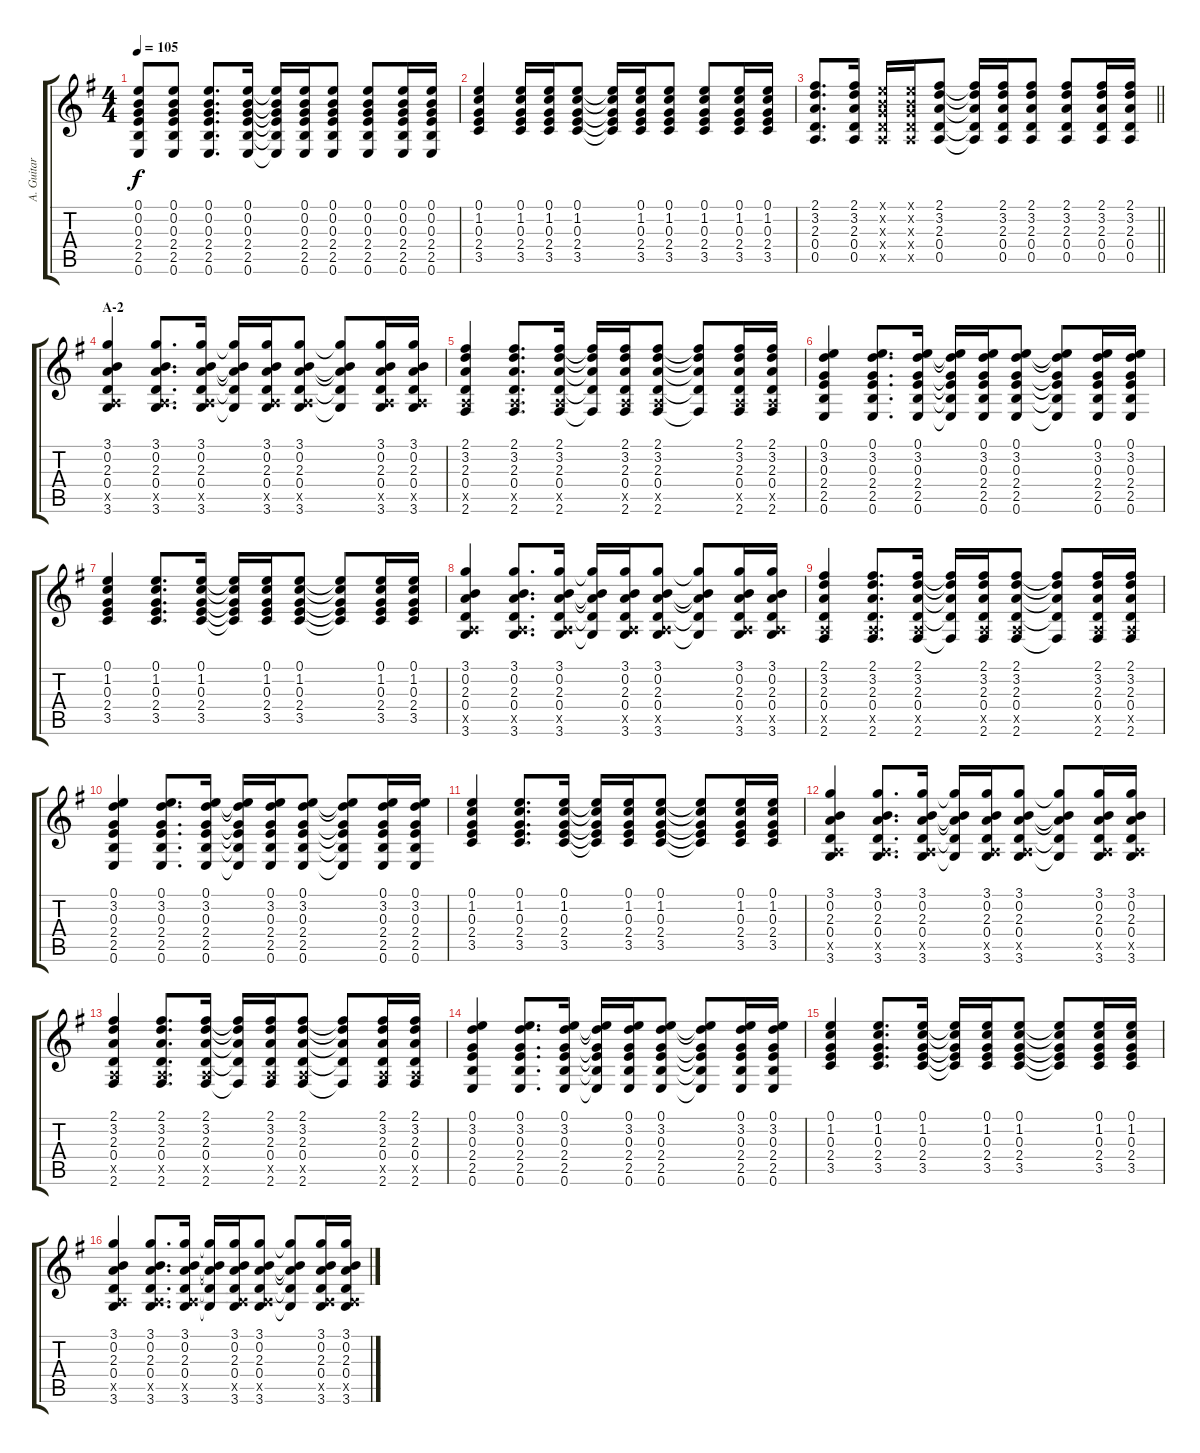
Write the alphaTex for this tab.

\track ("A. Guitar III" "A. Guitar ") {instrument acousticguitarsteel}
\staff {score tabs}
\tuning (E4 B3 G3 D3 A2 E2) {hide}
\ts (4 4)
\tempo 105
\clef g2
\ks g
(0.1{t} 0.2{t} 0.3{t} 2.4{t} 2.5{t} 0.6{t}).8{dy f} (0.1 0.2 0.3 2.4 2.5 0.6).8 (0.1 0.2 0.3 2.4 2.5 0.6).8{d} (0.1 0.2 0.3 2.4 2.5 0.6).16 (0.1{t} 0.2{t} 0.3{t} 2.4{t} 2.5{t} 0.6{t}).16 (0.1 0.2 0.3 2.4 2.5 0.6).16 (0.1 0.2 0.3 2.4 2.5 0.6).8 (0.1 0.2 0.3 2.4 2.5 0.6).8 (0.1 0.2 0.3 2.4 2.5 0.6).16 (0.1 0.2 0.3 2.4 2.5 0.6).16 |
(0.1 1.2 0.3 2.4 3.5).4 (0.1 1.2 0.3 2.4 3.5).16 (0.1 1.2 0.3 2.4 3.5).16 (0.1 1.2 0.3 2.4 3.5).8 (0.1{t} 1.2{t} 0.3{t} 2.4{t} 3.5{t}).16 (0.1 1.2 0.3 2.4 3.5).16 (0.1 1.2 0.3 2.4 3.5).8 (0.1 1.2 0.3 2.4 3.5).8 (0.1 1.2 0.3 2.4 3.5).16 (0.1 1.2 0.3 2.4 3.5).16 |
\barLineRight lightlight
(2.1 3.2 2.3 0.4 0.5).8{d} (2.1 3.2 2.3 0.4 0.5).16 (0.1{x} 0.2{x} 0.3{x} 0.4{x} 0.5{x}).16 (0.1{x} 0.2{x} 0.3{x} 0.4{x} 0.5{x}).16 (2.1 3.2 2.3 0.4 0.5).8 (2.1{t} 3.2{t} 2.3{t} 0.4{t} 0.5{t}).16 (2.1 3.2 2.3 0.4 0.5).16 (2.1 3.2 2.3 0.4 0.5).8 (2.1 3.2 2.3 0.4 0.5).8 (2.1 3.2 2.3 0.4 0.5).16 (2.1 3.2 2.3 0.4 0.5).16 |
\section ("" "A-2")
(3.1 0.2 2.3 0.4 0.5{x} 3.6).4 (3.1 0.2 2.3 0.4 0.5{x} 3.6).8{d} (3.1 0.2 2.3 0.4 0.5{x} 3.6).16 (3.1{t} 0.2{t} 2.3{t} 0.4{t} 3.6{t}).16 (3.1 0.2 2.3 0.4 0.5{x} 3.6).16 (3.1 0.2 2.3 0.4 0.5{x} 3.6).8 (3.1{t} 0.2{t} 2.3{t} 0.4{t} 3.6{t}).8 (3.1 0.2 2.3 0.4 0.5{x} 3.6).16 (3.1 0.2 2.3 0.4 0.5{x} 3.6).16 |
(2.1 3.2 2.3 0.4 0.5{x} 2.6).4 (2.1 3.2 2.3 0.4 0.5{x} 2.6).8{d} (2.1 3.2 2.3 0.4 0.5{x} 2.6).16 (2.1{t} 3.2{t} 2.3{t} 0.4{t} 2.6{t}).16 (2.1 3.2 2.3 0.4 0.5{x} 2.6).16 (2.1 3.2 2.3 0.4 0.5{x} 2.6).8 (2.1{t} 3.2{t} 2.3{t} 0.4{t} 2.6{t}).8 (2.1 3.2 2.3 0.4 0.5{x} 2.6).16 (2.1 3.2 2.3 0.4 0.5{x} 2.6).16 |
(0.1 3.2 0.3 2.4 2.5 0.6).4 (0.1 3.2 0.3 2.4 2.5 0.6).8{d} (0.1 3.2 0.3 2.4 2.5 0.6).16 (0.1{t} 3.2{t} 0.3{t} 2.4{t} 2.5{t} 0.6{t}).16 (0.1 3.2 0.3 2.4 2.5 0.6).16 (0.1 3.2 0.3 2.4 2.5 0.6).8 (0.1{t} 3.2{t} 0.3{t} 2.4{t} 2.5{t} 0.6{t}).8 (0.1 3.2 0.3 2.4 2.5 0.6).16 (0.1 3.2 0.3 2.4 2.5 0.6).16 |
(0.1 1.2 0.3 2.4 3.5).4 (0.1 1.2 0.3 2.4 3.5).8{d} (0.1 1.2 0.3 2.4 3.5).16 (0.1{t} 1.2{t} 0.3{t} 2.4{t} 3.5{t}).16 (0.1 1.2 0.3 2.4 3.5).16 (0.1 1.2 0.3 2.4 3.5).8 (0.1{t} 1.2{t} 0.3{t} 2.4{t} 3.5{t}).8 (0.1 1.2 0.3 2.4 3.5).16 (0.1 1.2 0.3 2.4 3.5).16 |
(3.1 0.2 2.3 0.4 0.5{x} 3.6).4 (3.1 0.2 2.3 0.4 0.5{x} 3.6).8{d} (3.1 0.2 2.3 0.4 0.5{x} 3.6).16 (3.1{t} 0.2{t} 2.3{t} 0.4{t} 3.6{t}).16 (3.1 0.2 2.3 0.4 0.5{x} 3.6).16 (3.1 0.2 2.3 0.4 0.5{x} 3.6).8 (3.1{t} 0.2{t} 2.3{t} 0.4{t} 3.6{t}).8 (3.1 0.2 2.3 0.4 0.5{x} 3.6).16 (3.1 0.2 2.3 0.4 0.5{x} 3.6).16 |
(2.1 3.2 2.3 0.4 0.5{x} 2.6).4 (2.1 3.2 2.3 0.4 0.5{x} 2.6).8{d} (2.1 3.2 2.3 0.4 0.5{x} 2.6).16 (2.1{t} 3.2{t} 2.3{t} 0.4{t} 2.6{t}).16 (2.1 3.2 2.3 0.4 0.5{x} 2.6).16 (2.1 3.2 2.3 0.4 0.5{x} 2.6).8 (2.1{t} 3.2{t} 2.3{t} 0.4{t} 2.6{t}).8 (2.1 3.2 2.3 0.4 0.5{x} 2.6).16 (2.1 3.2 2.3 0.4 0.5{x} 2.6).16 |
(0.1 3.2 0.3 2.4 2.5 0.6).4 (0.1 3.2 0.3 2.4 2.5 0.6).8{d} (0.1 3.2 0.3 2.4 2.5 0.6).16 (0.1{t} 3.2{t} 0.3{t} 2.4{t} 2.5{t} 0.6{t}).16 (0.1 3.2 0.3 2.4 2.5 0.6).16 (0.1 3.2 0.3 2.4 2.5 0.6).8 (0.1{t} 3.2{t} 0.3{t} 2.4{t} 2.5{t} 0.6{t}).8 (0.1 3.2 0.3 2.4 2.5 0.6).16 (0.1 3.2 0.3 2.4 2.5 0.6).16 |
(0.1 1.2 0.3 2.4 3.5).4 (0.1 1.2 0.3 2.4 3.5).8{d} (0.1 1.2 0.3 2.4 3.5).16 (0.1{t} 1.2{t} 0.3{t} 2.4{t} 3.5{t}).16 (0.1 1.2 0.3 2.4 3.5).16 (0.1 1.2 0.3 2.4 3.5).8 (0.1{t} 1.2{t} 0.3{t} 2.4{t} 3.5{t}).8 (0.1 1.2 0.3 2.4 3.5).16 (0.1 1.2 0.3 2.4 3.5).16 |
(3.1 0.2 2.3 0.4 0.5{x} 3.6).4 (3.1 0.2 2.3 0.4 0.5{x} 3.6).8{d} (3.1 0.2 2.3 0.4 0.5{x} 3.6).16 (3.1{t} 0.2{t} 2.3{t} 0.4{t} 3.6{t}).16 (3.1 0.2 2.3 0.4 0.5{x} 3.6).16 (3.1 0.2 2.3 0.4 0.5{x} 3.6).8 (3.1{t} 0.2{t} 2.3{t} 0.4{t} 3.6{t}).8 (3.1 0.2 2.3 0.4 0.5{x} 3.6).16 (3.1 0.2 2.3 0.4 0.5{x} 3.6).16 |
(2.1 3.2 2.3 0.4 0.5{x} 2.6).4 (2.1 3.2 2.3 0.4 0.5{x} 2.6).8{d} (2.1 3.2 2.3 0.4 0.5{x} 2.6).16 (2.1{t} 3.2{t} 2.3{t} 0.4{t} 2.6{t}).16 (2.1 3.2 2.3 0.4 0.5{x} 2.6).16 (2.1 3.2 2.3 0.4 0.5{x} 2.6).8 (2.1{t} 3.2{t} 2.3{t} 0.4{t} 2.6{t}).8 (2.1 3.2 2.3 0.4 0.5{x} 2.6).16 (2.1 3.2 2.3 0.4 0.5{x} 2.6).16 |
(0.1 3.2 0.3 2.4 2.5 0.6).4 (0.1 3.2 0.3 2.4 2.5 0.6).8{d} (0.1 3.2 0.3 2.4 2.5 0.6).16 (0.1{t} 3.2{t} 0.3{t} 2.4{t} 2.5{t} 0.6{t}).16 (0.1 3.2 0.3 2.4 2.5 0.6).16 (0.1 3.2 0.3 2.4 2.5 0.6).8 (0.1{t} 3.2{t} 0.3{t} 2.4{t} 2.5{t} 0.6{t}).8 (0.1 3.2 0.3 2.4 2.5 0.6).16 (0.1 3.2 0.3 2.4 2.5 0.6).16 |
(0.1 1.2 0.3 2.4 3.5).4 (0.1 1.2 0.3 2.4 3.5).8{d} (0.1 1.2 0.3 2.4 3.5).16 (0.1{t} 1.2{t} 0.3{t} 2.4{t} 3.5{t}).16 (0.1 1.2 0.3 2.4 3.5).16 (0.1 1.2 0.3 2.4 3.5).8 (0.1{t} 1.2{t} 0.3{t} 2.4{t} 3.5{t}).8 (0.1 1.2 0.3 2.4 3.5).16 (0.1 1.2 0.3 2.4 3.5).16 |
(3.1 0.2 2.3 0.4 0.5{x} 3.6).4 (3.1 0.2 2.3 0.4 0.5{x} 3.6).8{d} (3.1 0.2 2.3 0.4 0.5{x} 3.6).16 (3.1{t} 0.2{t} 2.3{t} 0.4{t} 3.6{t}).16 (3.1 0.2 2.3 0.4 0.5{x} 3.6).16 (3.1 0.2 2.3 0.4 0.5{x} 3.6).8 (3.1{t} 0.2{t} 2.3{t} 0.4{t} 3.6{t}).8 (3.1 0.2 2.3 0.4 0.5{x} 3.6).16 (3.1 0.2 2.3 0.4 0.5{x} 3.6).16
